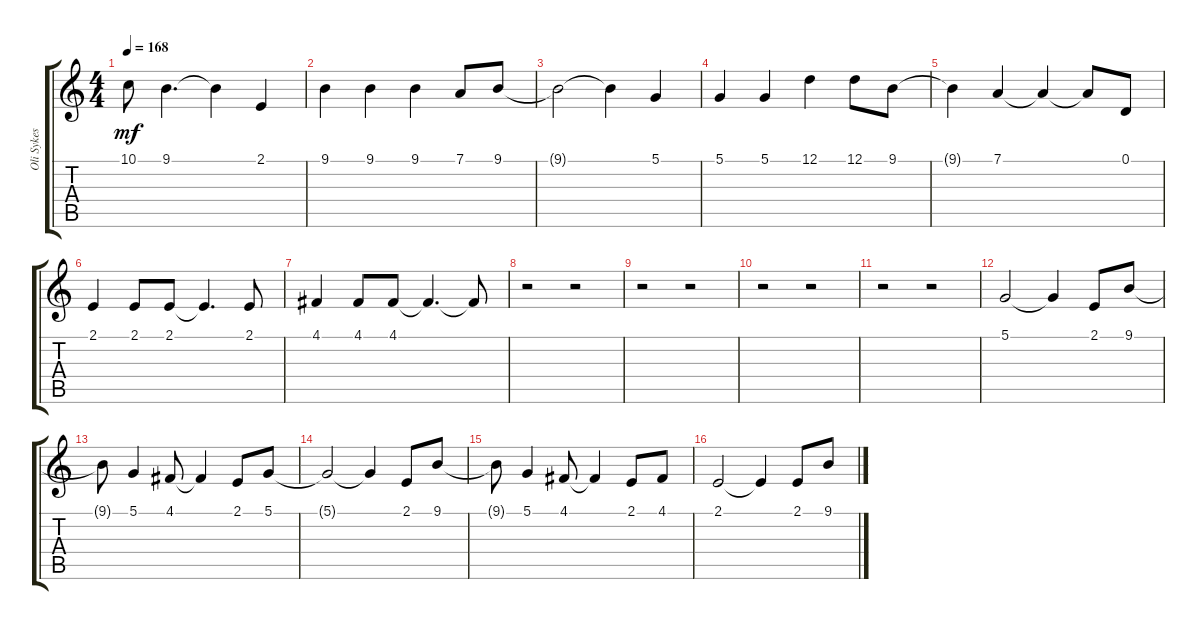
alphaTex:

\track ("Oli Sykes" "Oli Sykes") {instrument pad8sweep}
\staff {score tabs}
\tuning (D4 A3 F3 C3 G2 C2) {hide}
\ts (4 4)
\tempo 168
\clef g2
\ks c
10.1{t}.8{dy mf} 9.1.4{d} 9.1{t}.4 2.1.4 |
9.1.4 9.1.4 9.1.4 7.1.8 9.1.8 |
9.1{t}.2 9.1{t}.4 5.1.4 |
5.1.4 5.1.4 12.1.4 12.1.8 9.1.8 |
9.1{t}.4 7.1.4 7.1{t}.4 7.1{t}.8 0.1.8 |
2.1.4 2.1.8 2.1.8 2.1{t}.4{d} 2.1.8 |
4.1.4 4.1.8 4.1.8 4.1{t}.4{d} 4.1{t}.8 |
r.2 r.2 |
r.2 r.2 |
r.2 r.2 |
r.2 r.2 |
5.1.2 5.1{t}.4 2.1.8 9.1.8 |
9.1{t}.8 5.1.4 4.1.8 4.1{t}.4 2.1.8 5.1.8 |
5.1{t}.2 5.1{t}.4 2.1.8 9.1.8 |
9.1{t}.8 5.1.4 4.1.8 4.1{t}.4 2.1.8 4.1.8 |
2.1.2 2.1{t}.4 2.1.8 9.1.8
